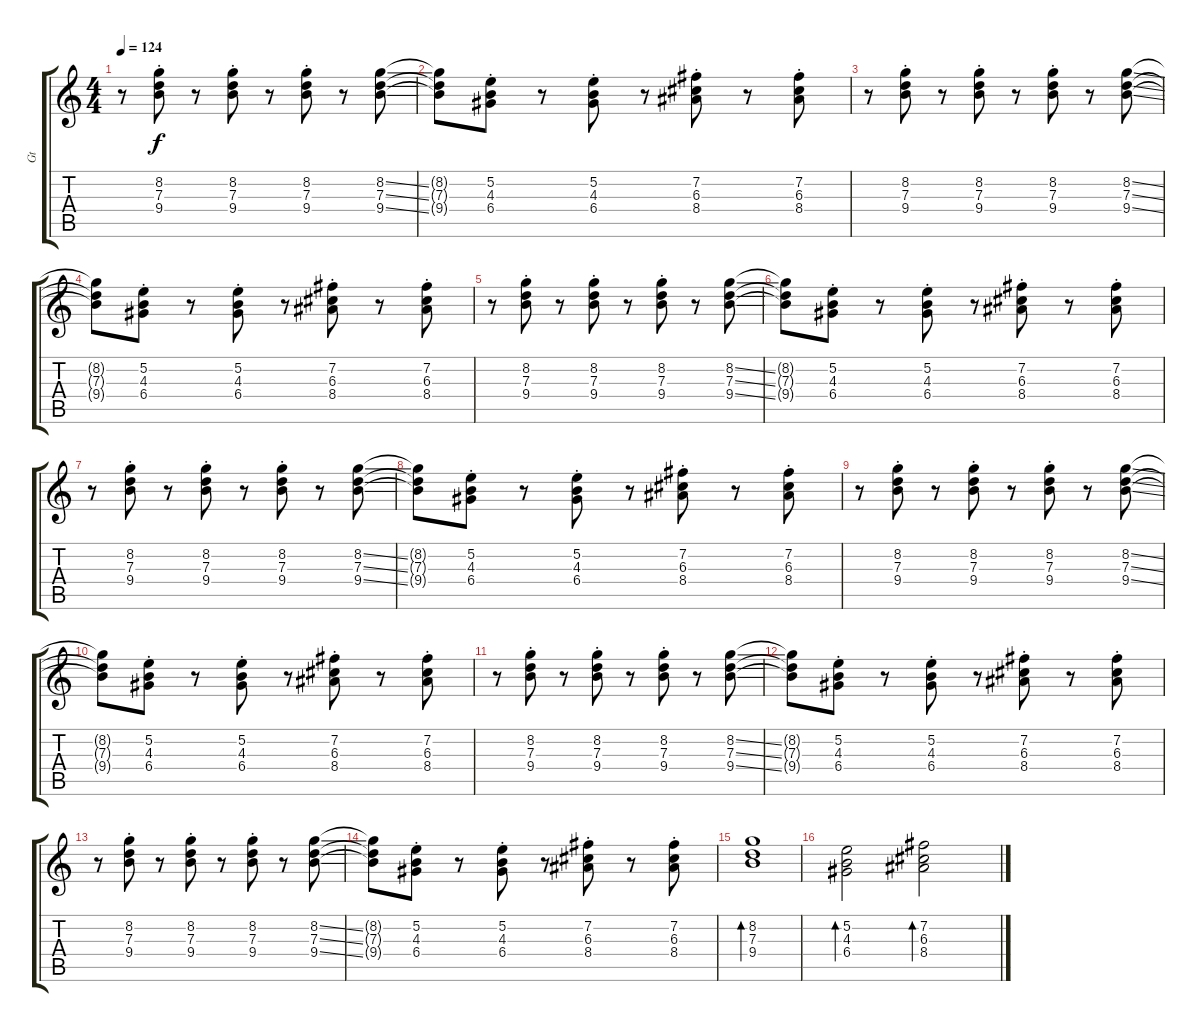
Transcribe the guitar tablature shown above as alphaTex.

\track ("Gt" "Gt") {instrument electricguitarclean}
\staff {score tabs}
\tuning (E4 B3 G3 D3 A2 E2) {hide}
\ts (4 4)
\tempo 124
\clef g2
\ks c
r.8{dy f} (8.2{st} 7.3{st} 9.4{st}).8 r.8 (8.2{st} 7.3{st} 9.4{st}).8 r.8 (8.2{st} 7.3{st} 9.4{st}).8 r.8 (8.2{ss} 7.3{ss} 9.4{ss}).8 |
(8.2{t} 7.3{t} 9.4{t}).8 (5.2{st} 4.3{st} 6.4{st}).8 r.8 (5.2{st} 4.3{st} 6.4{st}).8 r.8 (7.2{st} 6.3{st} 8.4{st}).8 r.8 (7.2{st} 6.3{st} 8.4{st}).8 |
r.8 (8.2{st} 7.3{st} 9.4{st}).8 r.8 (8.2{st} 7.3{st} 9.4{st}).8 r.8 (8.2{st} 7.3{st} 9.4{st}).8 r.8 (8.2{ss} 7.3{ss} 9.4{ss}).8 |
(8.2{t} 7.3{t} 9.4{t}).8 (5.2{st} 4.3{st} 6.4{st}).8 r.8 (5.2{st} 4.3{st} 6.4{st}).8 r.8 (7.2{st} 6.3{st} 8.4{st}).8 r.8 (7.2{st} 6.3{st} 8.4{st}).8 |
r.8 (8.2{st} 7.3{st} 9.4{st}).8 r.8 (8.2{st} 7.3{st} 9.4{st}).8 r.8 (8.2{st} 7.3{st} 9.4{st}).8 r.8 (8.2{ss} 7.3{ss} 9.4{ss}).8 |
(8.2{t} 7.3{t} 9.4{t}).8 (5.2{st} 4.3{st} 6.4{st}).8 r.8 (5.2{st} 4.3{st} 6.4{st}).8 r.8 (7.2{st} 6.3{st} 8.4{st}).8 r.8 (7.2{st} 6.3{st} 8.4{st}).8 |
r.8 (8.2{st} 7.3{st} 9.4{st}).8 r.8 (8.2{st} 7.3{st} 9.4{st}).8 r.8 (8.2{st} 7.3{st} 9.4{st}).8 r.8 (8.2{ss} 7.3{ss} 9.4{ss}).8 |
(8.2{t} 7.3{t} 9.4{t}).8 (5.2{st} 4.3{st} 6.4{st}).8 r.8 (5.2{st} 4.3{st} 6.4{st}).8 r.8 (7.2{st} 6.3{st} 8.4{st}).8 r.8 (7.2{st} 6.3{st} 8.4{st}).8 |
r.8 (8.2{st} 7.3{st} 9.4{st}).8 r.8 (8.2{st} 7.3{st} 9.4{st}).8 r.8 (8.2{st} 7.3{st} 9.4{st}).8 r.8 (8.2{ss} 7.3{ss} 9.4{ss}).8 |
(8.2{t} 7.3{t} 9.4{t}).8 (5.2{st} 4.3{st} 6.4{st}).8 r.8 (5.2{st} 4.3{st} 6.4{st}).8 r.8 (7.2{st} 6.3{st} 8.4{st}).8 r.8 (7.2{st} 6.3{st} 8.4{st}).8 |
r.8 (8.2{st} 7.3{st} 9.4{st}).8 r.8 (8.2{st} 7.3{st} 9.4{st}).8 r.8 (8.2{st} 7.3{st} 9.4{st}).8 r.8 (8.2{ss} 7.3{ss} 9.4{ss}).8 |
(8.2{t} 7.3{t} 9.4{t}).8 (5.2{st} 4.3{st} 6.4{st}).8 r.8 (5.2{st} 4.3{st} 6.4{st}).8 r.8 (7.2{st} 6.3{st} 8.4{st}).8 r.8 (7.2{st} 6.3{st} 8.4{st}).8 |
r.8 (8.2{st} 7.3{st} 9.4{st}).8 r.8 (8.2{st} 7.3{st} 9.4{st}).8 r.8 (8.2{st} 7.3{st} 9.4{st}).8 r.8 (8.2{ss} 7.3{ss} 9.4{ss}).8 |
(8.2{t} 7.3{t} 9.4{t}).8 (5.2{st} 4.3{st} 6.4{st}).8 r.8 (5.2{st} 4.3{st} 6.4{st}).8 r.8 (7.2{st} 6.3{st} 8.4{st}).8 r.8 (7.2{st} 6.3{st} 8.4{st}).8 |
(8.2 7.3 9.4).1{bd 120} |
(5.2 4.3 6.4).2{bd 120} (7.2 6.3 8.4).2{bd 120}
